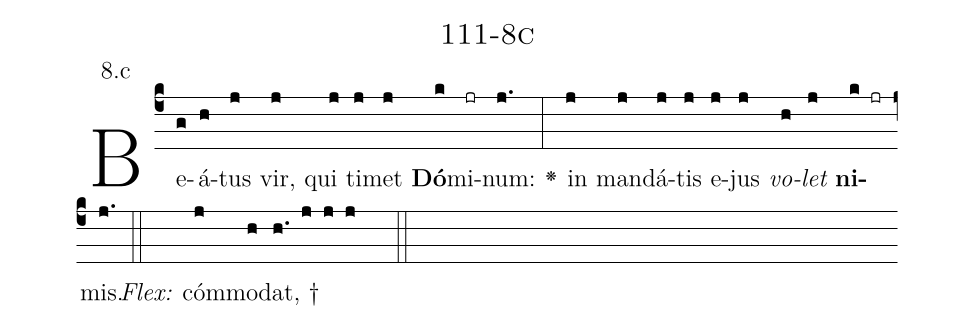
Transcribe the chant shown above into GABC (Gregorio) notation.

name: 111-8c;
annotation: 8.c;
%%
(c4)Be(g)á(h)tus(j) vir,(j) qui(j) ti(j)met(j) <b>Dó</b>(k)mi(jr)num:(j.) <v>\greheightstar</v>(:) in(j) man(j)dá(j)tis(j) e(j)jus(j) <i>vo</i>(h)<i>let</i>(j) <b>ni</b>(k jr)mis.(j.) (::)
<i>Flex:</i>()  cóm(j)mo(h)dat, †(h. j j j  ::)

%E(j) u(j) o(h) u(j) a(k) e.(j.) (::)
